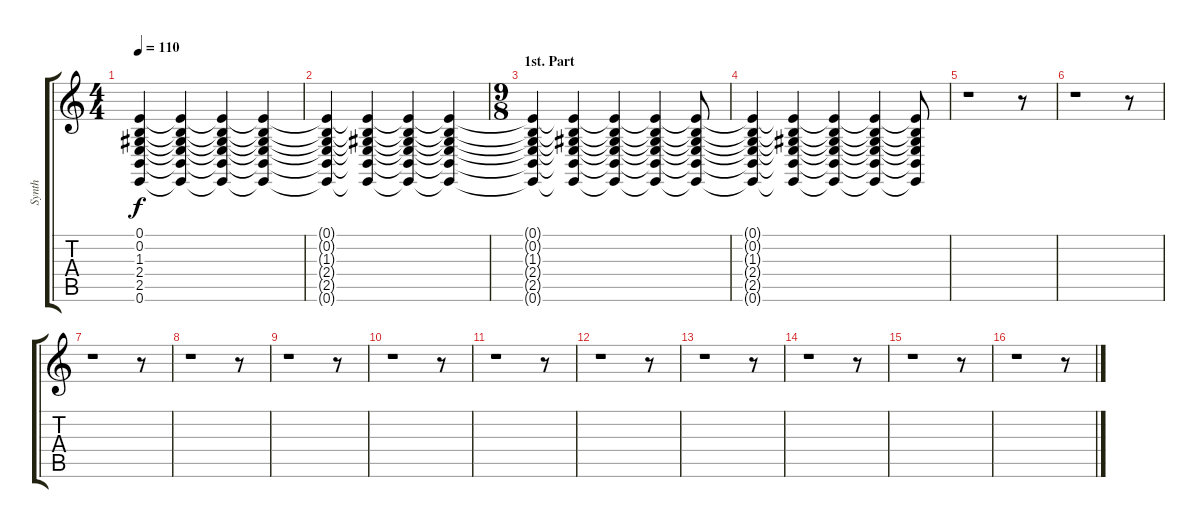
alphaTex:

\track ("Synth " "Synth ") {instrument pad8sweep}
\staff {score tabs}
\tuning (E4 B3 G3 D3 A2 E2) {hide}
\ts (4 4)
\tempo 110
\clef g2
\ks c
(0.1{t} 0.2{t} 1.3{t} 2.4{t} 2.5{t} 0.6{t}).4{dy f volume 8} (0.1{t} 0.2{t} 1.3{t} 2.4{t} 2.5{t} 0.6{t}).4 (0.1{t} 0.2{t} 1.3{t} 2.4{t} 2.5{t} 0.6{t}).4 (0.1{t} 0.2{t} 1.3{t} 2.4{t} 2.5{t} 0.6{t}).4 |
(0.1{t} 0.2{t} 1.3{t} 2.4{t} 2.5{t} 0.6{t}).4{volume 8} (0.1{t} 0.2{t} 1.3{t} 2.4{t} 2.5{t} 0.6{t}).4 (0.1{t} 0.2{t} 1.3{t} 2.4{t} 2.5{t} 0.6{t}).4 (0.1{t} 0.2{t} 1.3{t} 2.4{t} 2.5{t} 0.6{t}).4 |
\ts (9 8)
\section ("" "1st. Part")
(0.1{t} 0.2{t} 1.3{t} 2.4{t} 2.5{t} 0.6{t}).4{volume 7} (0.1{t} 0.2{t} 1.3{t} 2.4{t} 2.5{t} 0.6{t}).4{volume 6} (0.1{t} 0.2{t} 1.3{t} 2.4{t} 2.5{t} 0.6{t}).4{volume 5} (0.1{t} 0.2{t} 1.3{t} 2.4{t} 2.5{t} 0.6{t}).4{volume 4} (0.1{t} 0.2{t} 1.3{t} 2.4{t} 2.5{t} 0.6{t}).8{volume 3} |
(0.1{t} 0.2{t} 1.3{t} 2.4{t} 2.5{t} 0.6{t}).4{volume 2} (0.1{t} 0.2{t} 1.3{t} 2.4{t} 2.5{t} 0.6{t}).4{volume 1} (0.1{t} 0.2{t} 1.3{t} 2.4{t} 2.5{t} 0.6{t}).4{volume 0} (0.1{t} 0.2{t} 1.3{t} 2.4{t} 2.5{t} 0.6{t}).4{volume 0} (0.1{t} 0.2{t} 1.3{t} 2.4{t} 2.5{t} 0.6{t}).8{volume 0} |
r.1 r.8 |
r.1 r.8 |
r.1 r.8 |
r.1 r.8 |
r.1 r.8 |
r.1 r.8 |
r.1 r.8 |
r.1 r.8 |
r.1 r.8 |
r.1 r.8 |
r.1 r.8 |
r.1 r.8
